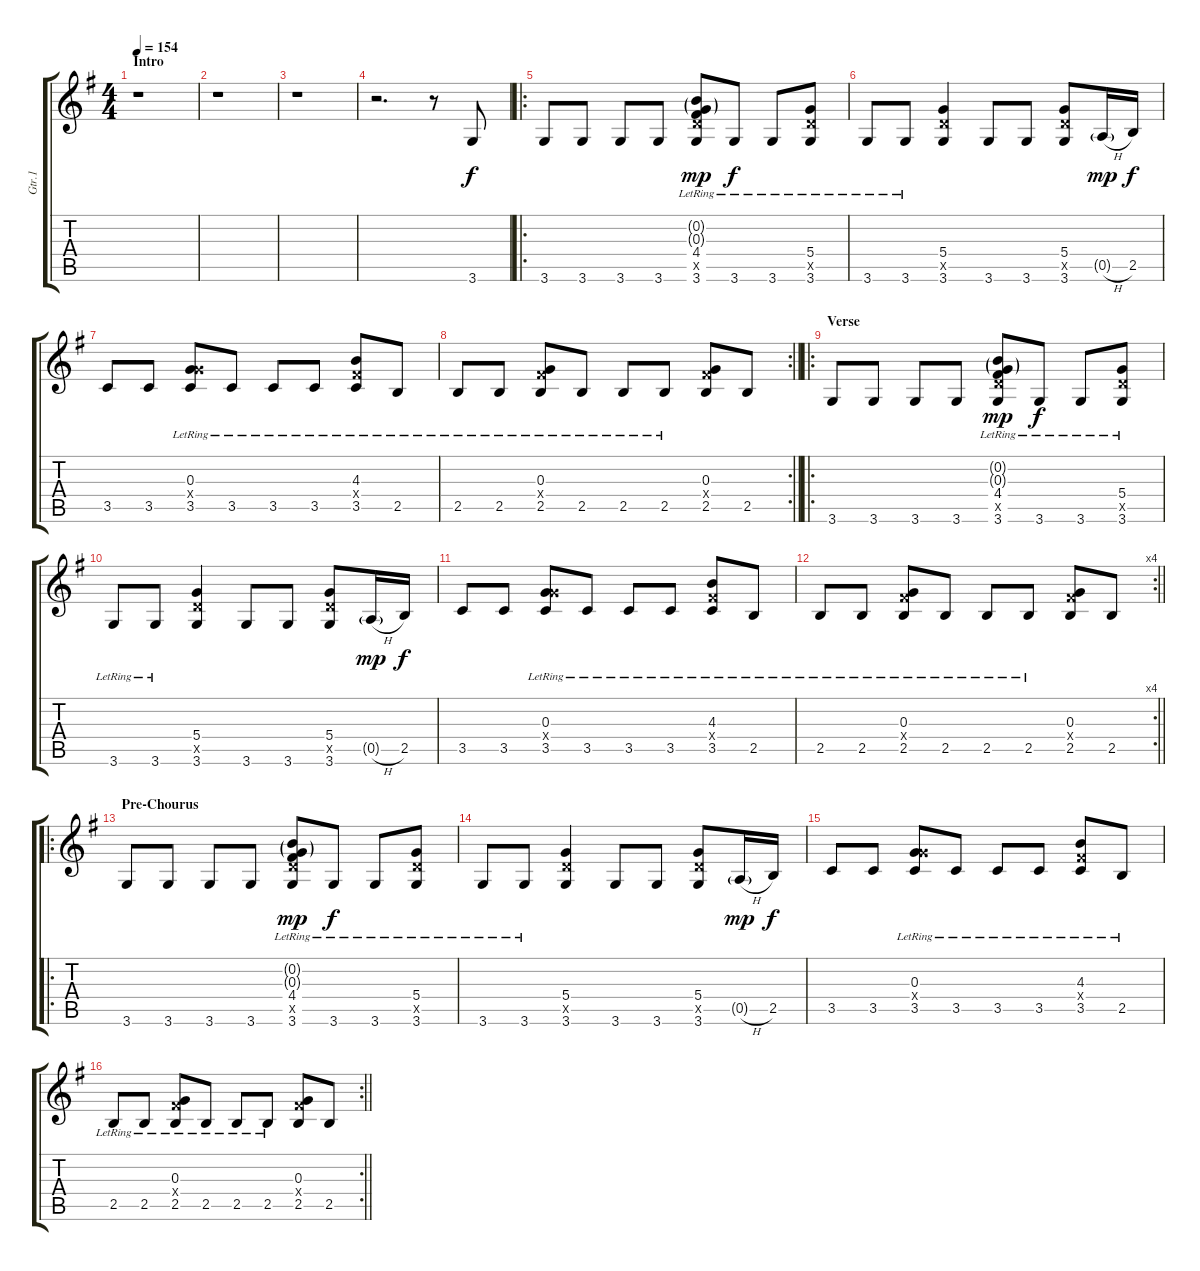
\track ("Gtr.1" "Gtr.1") {instrument overdrivenguitar}
\staff {score tabs}
\tuning (E4 B3 G3 D3 A2 E2) {hide}
\ts (4 4)
\section ("" "Intro")
\tempo 154
\clef g2
\ks g
r.1{dy f instrument overdrivenguitar} |
r.1 |
r.1 |
r.2{d} r.8 3.6.8 |
\ro
3.6.8 3.6.8 3.6.8 3.6.8 (0.2{g lr} 0.3{g lr} 4.4{lr} 5.5{x} 3.6{lr}).8{dy mp} 3.6{lr}.8{dy f} 3.6{lr}.8 (5.4{lr} 5.5{x} 3.6{lr}).8 |
3.6{lr}.8 3.6{lr}.8 (5.4 5.5{x} 3.6).4 3.6.8 3.6.8 (5.4 5.5{x} 3.6).8 0.5{h g}.16{dy mp} 2.5.16{dy f} |
3.5.8 3.5.8 (0.3{lr} 5.4{x} 3.5{lr}).8 3.5{lr}.8 3.5{lr}.8 3.5{lr}.8 (4.3{lr} 4.4{x} 3.5{lr}).8 2.5{lr}.8 |
\rc 2
\barLineRight lightlight
2.5{lr}.8 2.5{lr}.8 (0.3{lr} 4.4{x} 2.5{lr}).8 2.5{lr}.8 2.5{lr}.8 2.5{lr}.8 (0.3 4.4{x} 2.5).8 2.5.8 |
\ro
\section ("" "Verse")
3.6.8 3.6.8 3.6.8 3.6.8 (0.2{g lr} 0.3{g lr} 4.4{lr} 5.5{x} 3.6{lr}).8{dy mp} 3.6{lr}.8{dy f} 3.6{lr}.8 (5.4{lr} 5.5{x} 3.6{lr}).8 |
3.6{lr}.8 3.6{lr}.8 (5.4 5.5{x} 3.6).4 3.6.8 3.6.8 (5.4 5.5{x} 3.6).8 0.5{h g}.16{dy mp} 2.5.16{dy f} |
3.5.8 3.5.8 (0.3{lr} 5.4{x} 3.5{lr}).8 3.5{lr}.8 3.5{lr}.8 3.5{lr}.8 (4.3{lr} 4.4{x} 3.5{lr}).8 2.5{lr}.8 |
\rc 4
\barLineRight lightlight
2.5{lr}.8 2.5{lr}.8 (0.3{lr} 4.4{x} 2.5{lr}).8 2.5{lr}.8 2.5{lr}.8 2.5{lr}.8 (0.3 4.4{x} 2.5).8 2.5.8 |
\ro
\section ("" "Pre-Chourus")
3.6.8 3.6.8 3.6.8 3.6.8 (0.2{g lr} 0.3{g lr} 4.4{lr} 5.5{x} 3.6{lr}).8{dy mp} 3.6{lr}.8{dy f} 3.6{lr}.8 (5.4{lr} 5.5{x} 3.6{lr}).8 |
3.6{lr}.8 3.6{lr}.8 (5.4 5.5{x} 3.6).4 3.6.8 3.6.8 (5.4 5.5{x} 3.6).8 0.5{h g}.16{dy mp} 2.5.16{dy f} |
3.5.8 3.5.8 (0.3{lr} 5.4{x} 3.5{lr}).8 3.5{lr}.8 3.5{lr}.8 3.5{lr}.8 (4.3{lr} 4.4{x} 3.5{lr}).8 2.5{lr}.8 |
\rc 2
\barLineRight lightlight
2.5{lr}.8 2.5{lr}.8 (0.3{lr} 4.4{x} 2.5{lr}).8 2.5{lr}.8 2.5{lr}.8 2.5{lr}.8 (0.3 4.4{x} 2.5).8 2.5.8
